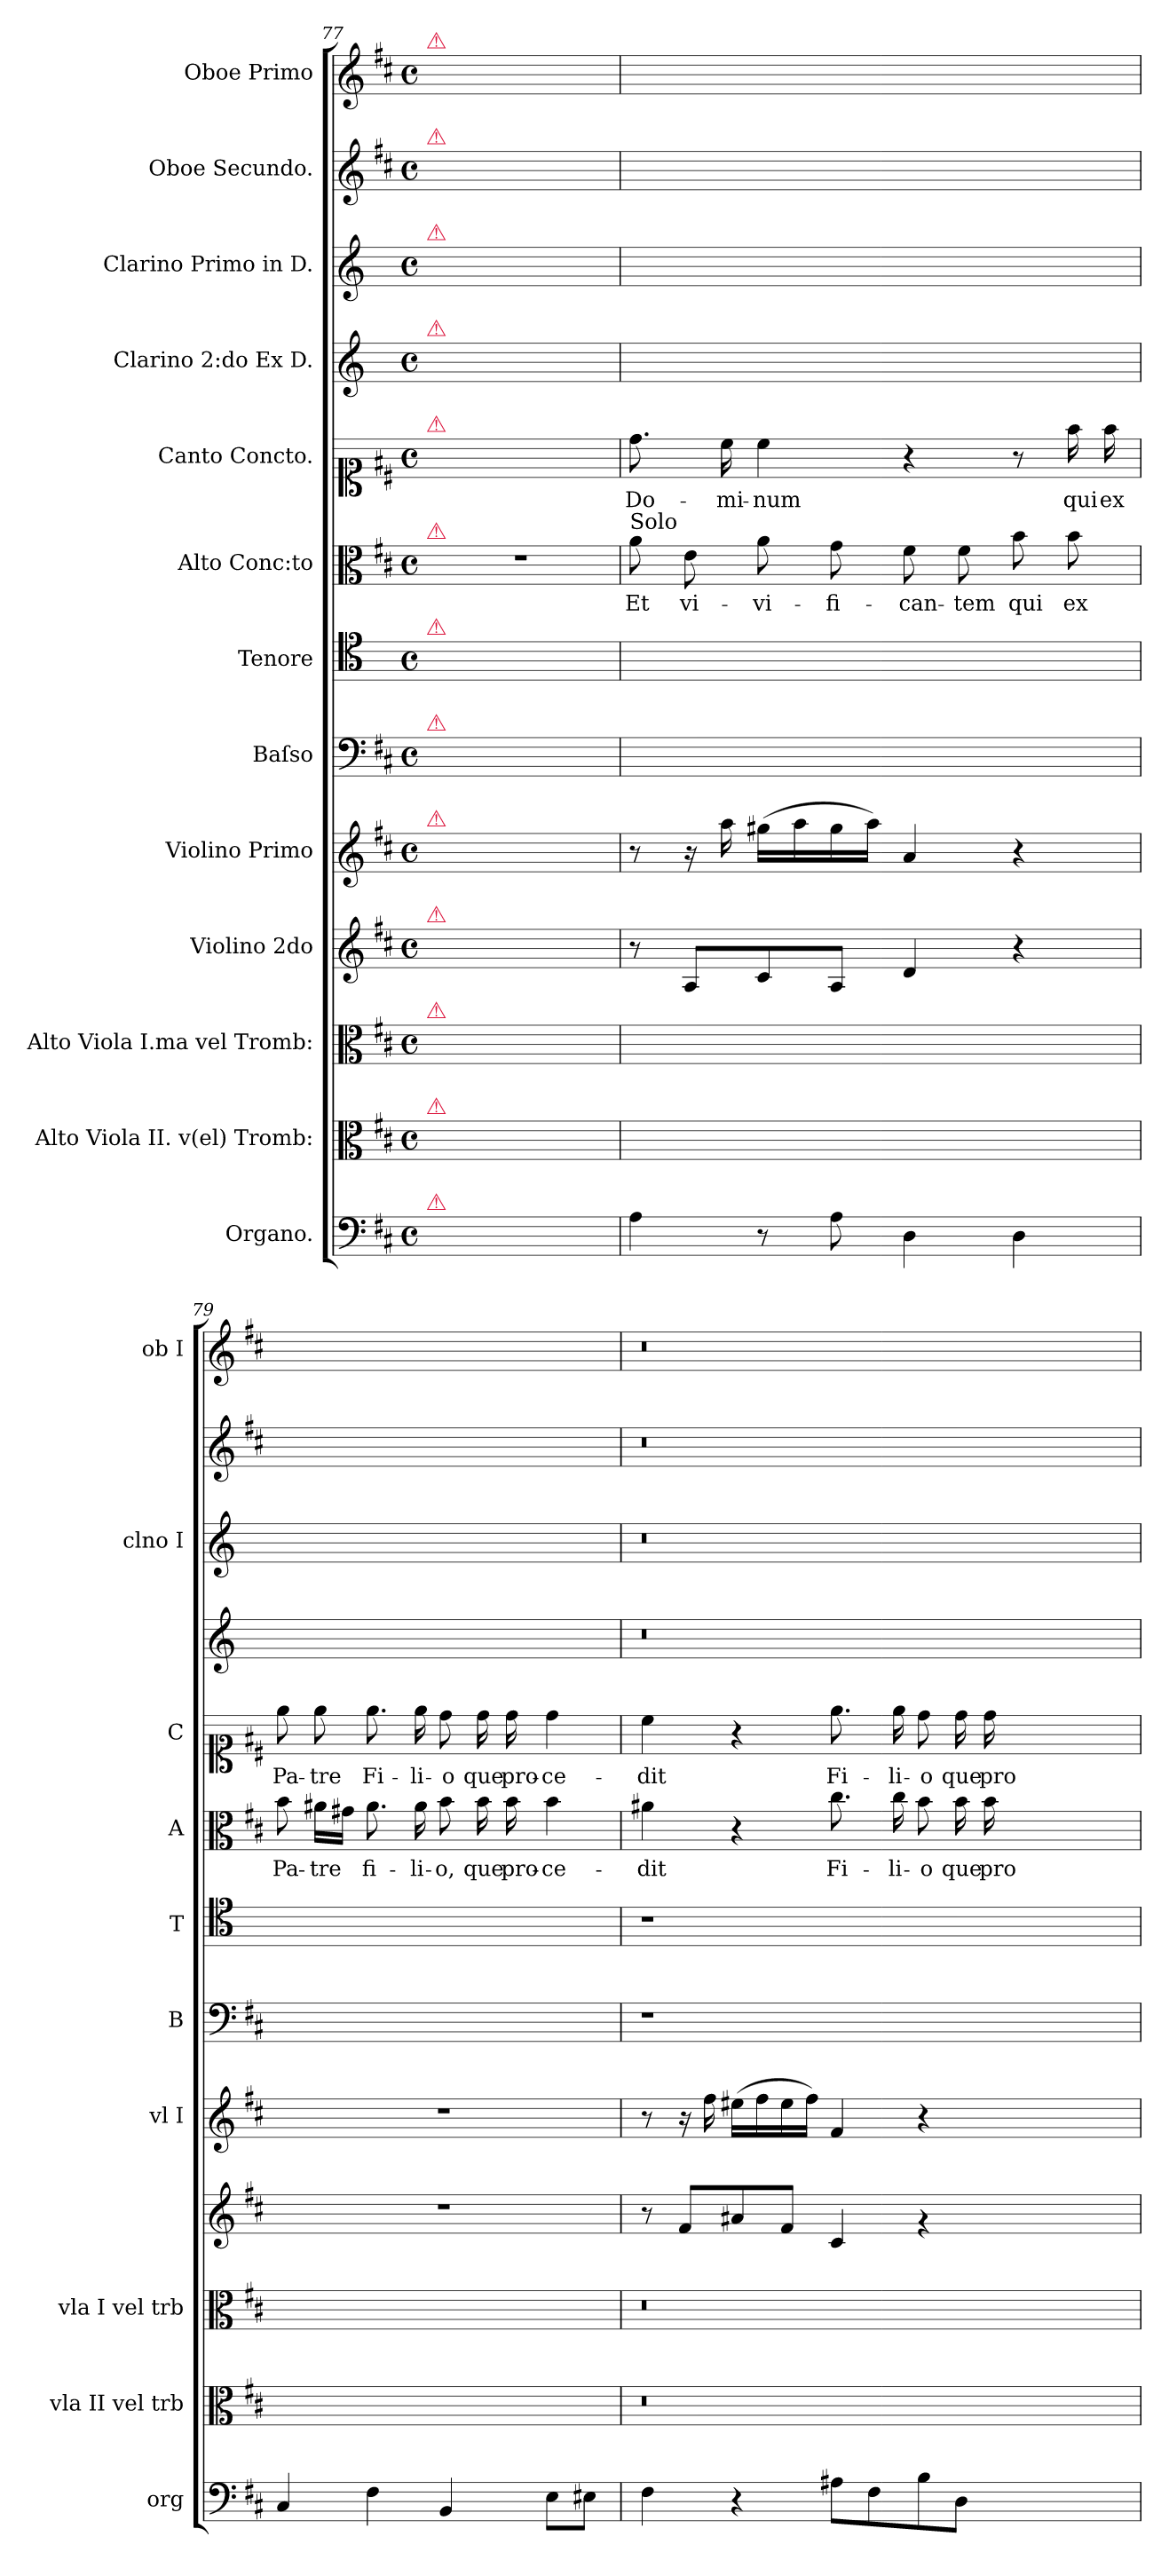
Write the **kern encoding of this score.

**kern	**kern	**kern	**kern	**dynam	**kern	**kern	**kern	**kern	**text	**kern	**text	**kern	**kern	**kern	**kern
*part13	*part12	*part11	*part10	*part10	*part9	*part8	*part7	*part6	*part6	*part5	*part5	*part4	*part3	*part2	*part1
*staff13	*staff12	*staff11	*staff10	*staff10	*staff9	*staff8	*staff7	*staff6	*staff6	*staff5	*staff5	*staff4	*staff3	*staff2	*staff1
*I"Organo.	*I"Alto Viola II. v(el) Tromb:	*I"Alto Viola I.ma vel Tromb:	*I"Violino 2do	*	*I"Violino Primo	*I"Baſso	*I"Tenore	*I"Alto Conc:to	*	*I"Canto Concto.	*	*I"Clarino 2:do Ex D.	*I"Clarino Primo in D.	*I"Oboe Secundo.	*I"Oboe Primo
*I'org	*I'vla II vel trb	*I'vla I vel trb	*	*	*I'vl I	*I'B	*I'T	*I'A	*	*I'C	*	*	*I'clno I	*	*I'ob I
*clefF4	*clefC3	*clefC3	*clefG2	*	*clefG2	*clefF4	*clefC4	*clefC3	*	*clefC1	*	*clefG2	*clefG2	*clefG2	*clefG2
*	*	*	*	*	*	*	*	*	*	*	*	*ITrd-1c-2	*ITrd-1c-2	*	*
*k[f#c#]	*k[f#c#]	*k[f#c#]	*k[f#c#]	*	*k[f#c#]	*k[f#c#]	*k[]	*k[f#c#]	*	*k[f#c#]	*	*k[f#c#]	*k[f#c#]	*k[f#c#]	*k[f#c#]
*M4/4	*M4/4	*M4/4	*M4/4	*	*M4/4	*M4/4	*M4/4	*M4/4	*	*M4/4	*	*M4/4	*M4/4	*M4/4	*M4/4
*met(c)	*met(c)	*met(c)	*met(c)	*	*met(c)	*met(c)	*met(c)	*met(c)	*	*met(c)	*	*met(c)	*met(c)	*met(c)	*met(c)
=77	=77	=77	=77	=77	=77	=77	=77	=77	=77	=77	=77	=77	=77	=77	=77
!	!	!	!	!	!	!	!	!	!	!	!	!	!	!	!LO:TX:a:color=crimson:t=⚠
!	!	!	!	!	!	!	!	!	!	!	!	!	!	!LO:TX:a:color=crimson:t=⚠	!
!	!	!	!	!	!	!	!	!	!	!	!	!	!LO:TX:a:color=crimson:t=⚠	!	!
!	!	!	!	!	!	!	!	!	!	!	!	!LO:TX:a:color=crimson:t=⚠	!	!	!
!	!	!	!	!	!	!	!	!	!	!LO:TX:a:color=crimson:t=⚠	!	!	!	!	!
!	!	!	!	!	!	!	!	!LO:TX:a:color=crimson:t=⚠	!	!	!	!	!	!	!
!	!	!	!	!	!	!	!LO:TX:a:color=crimson:t=⚠	!	!	!	!	!	!	!	!
!	!	!	!	!	!	!LO:TX:a:color=crimson:t=⚠	!	!	!	!	!	!	!	!	!
!	!	!	!	!	!LO:TX:a:color=crimson:t=⚠	!	!	!	!	!	!	!	!	!	!
!	!	!	!LO:TX:a:color=crimson:t=⚠	!	!	!	!	!	!	!	!	!	!	!	!
!	!	!LO:TX:a:color=crimson:t=⚠	!	!	!	!	!	!	!	!	!	!	!	!	!
!	!LO:TX:a:color=crimson:t=⚠	!	!	!	!	!	!	!	!	!	!	!	!	!	!
!LO:TX:a:color=crimson:t=⚠	!	!	!	!	!	!	!	!	!	!	!	!	!	!	!
1ryy	1ryy	1ryy	1ryy	.	1ryy	1ryy	1ryy	1r	.	1ryy	.	1ryy	1ryy	1ryy	1ryy
=78	=78	=78	=78	=78	=78	=78	=78	=78	=78	=78	=78	=78	=78	=78	=78
!	!	!	!	!	!	!	!	!LO:TX:a:t=Solo	!	!	!	!	!	!	!
4A\	1ryy	1ryy	8r	po	8r	1ryy	1ryy	8a\	Et	8.dd\	Do-	1ryy	1ryy	1ryy	1ryy
.	.	.	8A/L	.	16r	.	.	8e\	vi-	.	.	.	.	.	.
.	.	.	.	.	16aa\	.	.	.	.	16cc#\	-mi-	.	.	.	.
8r	.	.	8c#/	.	(16gg#X\LL	.	.	8a\	-vi-	4cc#\	-num	.	.	.	.
.	.	.	.	.	16aa\	.	.	.	.	.	.	.	.	.	.
8A\	.	.	8A/J	.	16gg#\	.	.	8g\	-fi-	.	.	.	.	.	.
.	.	.	.	.	16aa\JJ)	.	.	.	.	.	.	.	.	.	.
4D\	.	.	4d/	.	4a/	.	.	8f#\	-can-	4r	.	.	.	.	.
.	.	.	.	.	.	.	.	8f#\	-tem	.	.	.	.	.	.
4D\	.	.	4r	.	4r	.	.	8b\	qui	8r	.	.	.	.	.
.	.	.	.	.	.	.	.	8b\	ex	16ff#\	qui	.	.	.	.
.	.	.	.	.	.	.	.	.	.	16ff#\	ex	.	.	.	.
=79	=79	=79	=79	=79	=79	=79	=79	=79	=79	=79	=79	=79	=79	=79	=79
4C#/	1ryy	1ryy	1r	.	1r	1ryy	1ryy	8b\	Pa-	8ee\	Pa-	1ryy	1ryy	1ryy	1ryy
.	.	.	.	.	.	.	.	16a#X\LL	-tre	8ee\	-tre	.	.	.	.
.	.	.	.	.	.	.	.	16g#X\JJ	.	.	.	.	.	.	.
4F#\	.	.	.	.	.	.	.	8.a#\	fi-	8.ee\	Fi-	.	.	.	.
.	.	.	.	.	.	.	.	16a#\	-li-	16ee\	-li-	.	.	.	.
4BB/	.	.	.	.	.	.	.	8b\	-o,	8dd\	-o	.	.	.	.
.	.	.	.	.	.	.	.	16b\	que	16dd\	que	.	.	.	.
.	.	.	.	.	.	.	.	16b\	pro-	16dd\	pro-	.	.	.	.
8E\L	.	.	.	.	.	.	.	4b\	-ce-	4dd\	-ce-	.	.	.	.
8E#X\J	.	.	.	.	.	.	.	.	.	.	.	.	.	.	.
=80	=80	=80	=80	=80	=80	=80	=80	=80	=80	=80	=80	=80	=80	=80	=80
4F#\	0r	0r	8r	.	8r	1r	1r	4a#X\	-dit	4cc#\	-dit	0r	0r	0r	0r
.	.	.	8f#/L	.	16r	.	.	.	.	.	.	.	.	.	.
.	.	.	.	.	16ff#\	.	.	.	.	.	.	.	.	.	.
4r	.	.	8a#X/	.	(16ee#X\LL	.	.	4r	.	4r	.	.	.	.	.
.	.	.	.	.	16ff#\	.	.	.	.	.	.	.	.	.	.
.	.	.	8f#/J	.	16ee#\	.	.	.	.	.	.	.	.	.	.
.	.	.	.	.	16ff#\JJ)	.	.	.	.	.	.	.	.	.	.
8A#X\L	.	.	4c#/	.	4f#/	.	.	8.cc#\	Fi-	8.ee\	Fi-	.	.	.	.
8F#\	.	.	.	.	.	.	.	.	.	.	.	.	.	.	.
.	.	.	.	.	.	.	.	16cc#\	-li-	16ee\	-li-	.	.	.	.
8B\	.	.	4rg	.	4r	.	.	8b\	-o	8dd\	-o	.	.	.	.
8D\J	.	.	.	.	.	.	.	16b\	que	16dd\	que	.	.	.	.
.	.	.	.	.	.	.	.	16b\	pro-	16dd\	pro-	.	.	.	.
1ryy	.	.	1ryy	.	1ryy	1ryy	1ryy	1ryy	.	1ryy	.	.	.	.	.
=	=	=	=	=	=	=	=	=	=	=	=	=	=	=	=
*-	*-	*-	*-	*-	*-	*-	*-	*-	*-	*-	*-	*-	*-	*-	*-
